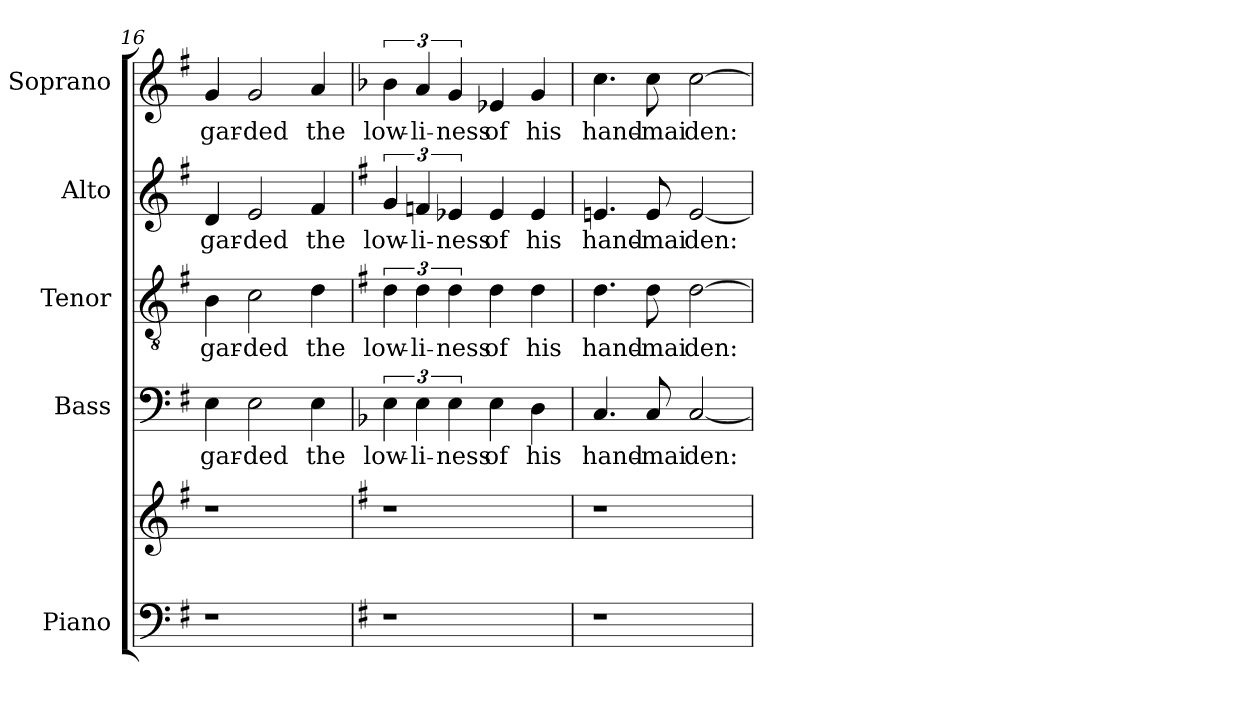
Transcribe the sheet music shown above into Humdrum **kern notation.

**kern	**kern	**kern	**text	**kern	**text	**kern	**text	**kern	**text
*part5	*part5	*part4	*part4	*part3	*part3	*part2	*part2	*part1	*part1
*staff6	*staff5	*staff4	*staff4	*staff3	*staff3	*staff2	*staff2	*staff1	*staff1
*I"Piano	*	*I"Bass	*	*I"Tenor	*	*I"Alto	*	*I"Soprano	*
*	*	*I'B.	*	*I'T.	*	*I'A.	*	*I'S.	*
*clefF4	*clefG2	*clefF4	*	*clefGv2	*	*clefG2	*	*clefG2	*
*k[f#]	*k[f#]	*k[f#]	*	*k[f#]	*	*k[f#]	*	*k[f#]	*
*G:	*G:	*G:	*	*G:	*	*G:	*	*G:	*
=16	=16	=16	=16	=16	=16	=16	=16	=16	=16
!	!	!	!LO:LY:b:cj	!	!LO:LY:b:cj	!	!LO:LY:b:cj	!	!LO:LY:b:cj
1r	1r	4E\	-gar-	4B\	-gar-	4d/	-gar-	4g/	-gar-
!	!	!	!LO:LY:b:cj	!	!LO:LY:b:cj	!	!LO:LY:b:cj	!	!LO:LY:b:cj
.	.	2E\	-ded	2c\	-ded	2e/	-ded	2g/	-ded
!	!	!	!LO:LY:b:cj	!	!LO:LY:b:cj	!	!LO:LY:b:cj	!	!LO:LY:b:cj
.	.	4E\	the	4d\	the	4f#/	the	4a/	the
=17	=17	=17	=17	=17	=17	=17	=17	=17	=17
*	*	*k[b-]	*	*	*	*	*	*k[b-]	*
*	*	*F:	*	*	*	*	*	*F:	*
!	!	!	!LO:LY:b:cj	!	!LO:LY:b:cj	!	!LO:LY:b:cj	!	!LO:LY:b:cj
1r	1r	6E\	low-	6d\	low-	6g/	low-	6b-\	low-
!	!	!	!LO:LY:b:cj	!	!LO:LY:b:cj	!	!LO:LY:b:cj	!	!LO:LY:b:cj
.	.	6E\	-li-	6d\	-li-	6fn/	-li-	6a/	-li-
!	!	!	!LO:LY:b:cj	!	!LO:LY:b:cj	!	!LO:LY:b:cj	!	!LO:LY:b:cj
.	.	6E\	-ness	6d\	-ness	6e-X/	-ness	6g/	-ness
!	!	!	!LO:LY:b:cj	!	!LO:LY:b:cj	!	!LO:LY:b:cj	!	!LO:LY:b:cj
.	.	4E\	of	4d\	of	4e-/	of	4e-X/	of
!	!	!	!LO:LY:b:cj	!	!LO:LY:b:cj	!	!LO:LY:b:cj	!	!LO:LY:b:cj
.	.	4D\	his	4d\	his	4e-/	his	4g/	his
=18	=18	=18	=18	=18	=18	=18	=18	=18	=18
!	!	!	!LO:LY:b:cj	!	!LO:LY:b:cj	!	!LO:LY:b:cj	!	!LO:LY:b:cj
1r	1r	4.C/	hand-	4.d\	hand-	4.en/	hand-	4.cc\	hand-
!	!	!	!LO:LY:b:cj	!	!LO:LY:b:cj	!	!LO:LY:b:cj	!	!LO:LY:b:cj
.	.	8C/	-mai	8d\	-mai	8e/	-mai	8cc\	-mai
!	!	!	!LO:LY:b	!	!LO:LY:b	!	!LO:LY:b	!	!LO:LY:b
.	.	[>2C/	den:	[<2d\	den:	[>2e/	den:	[<2cc\	den:
=	=	=	=	=	=	=	=	=	=
*-	*-	*-	*-	*-	*-	*-	*-	*-	*-
